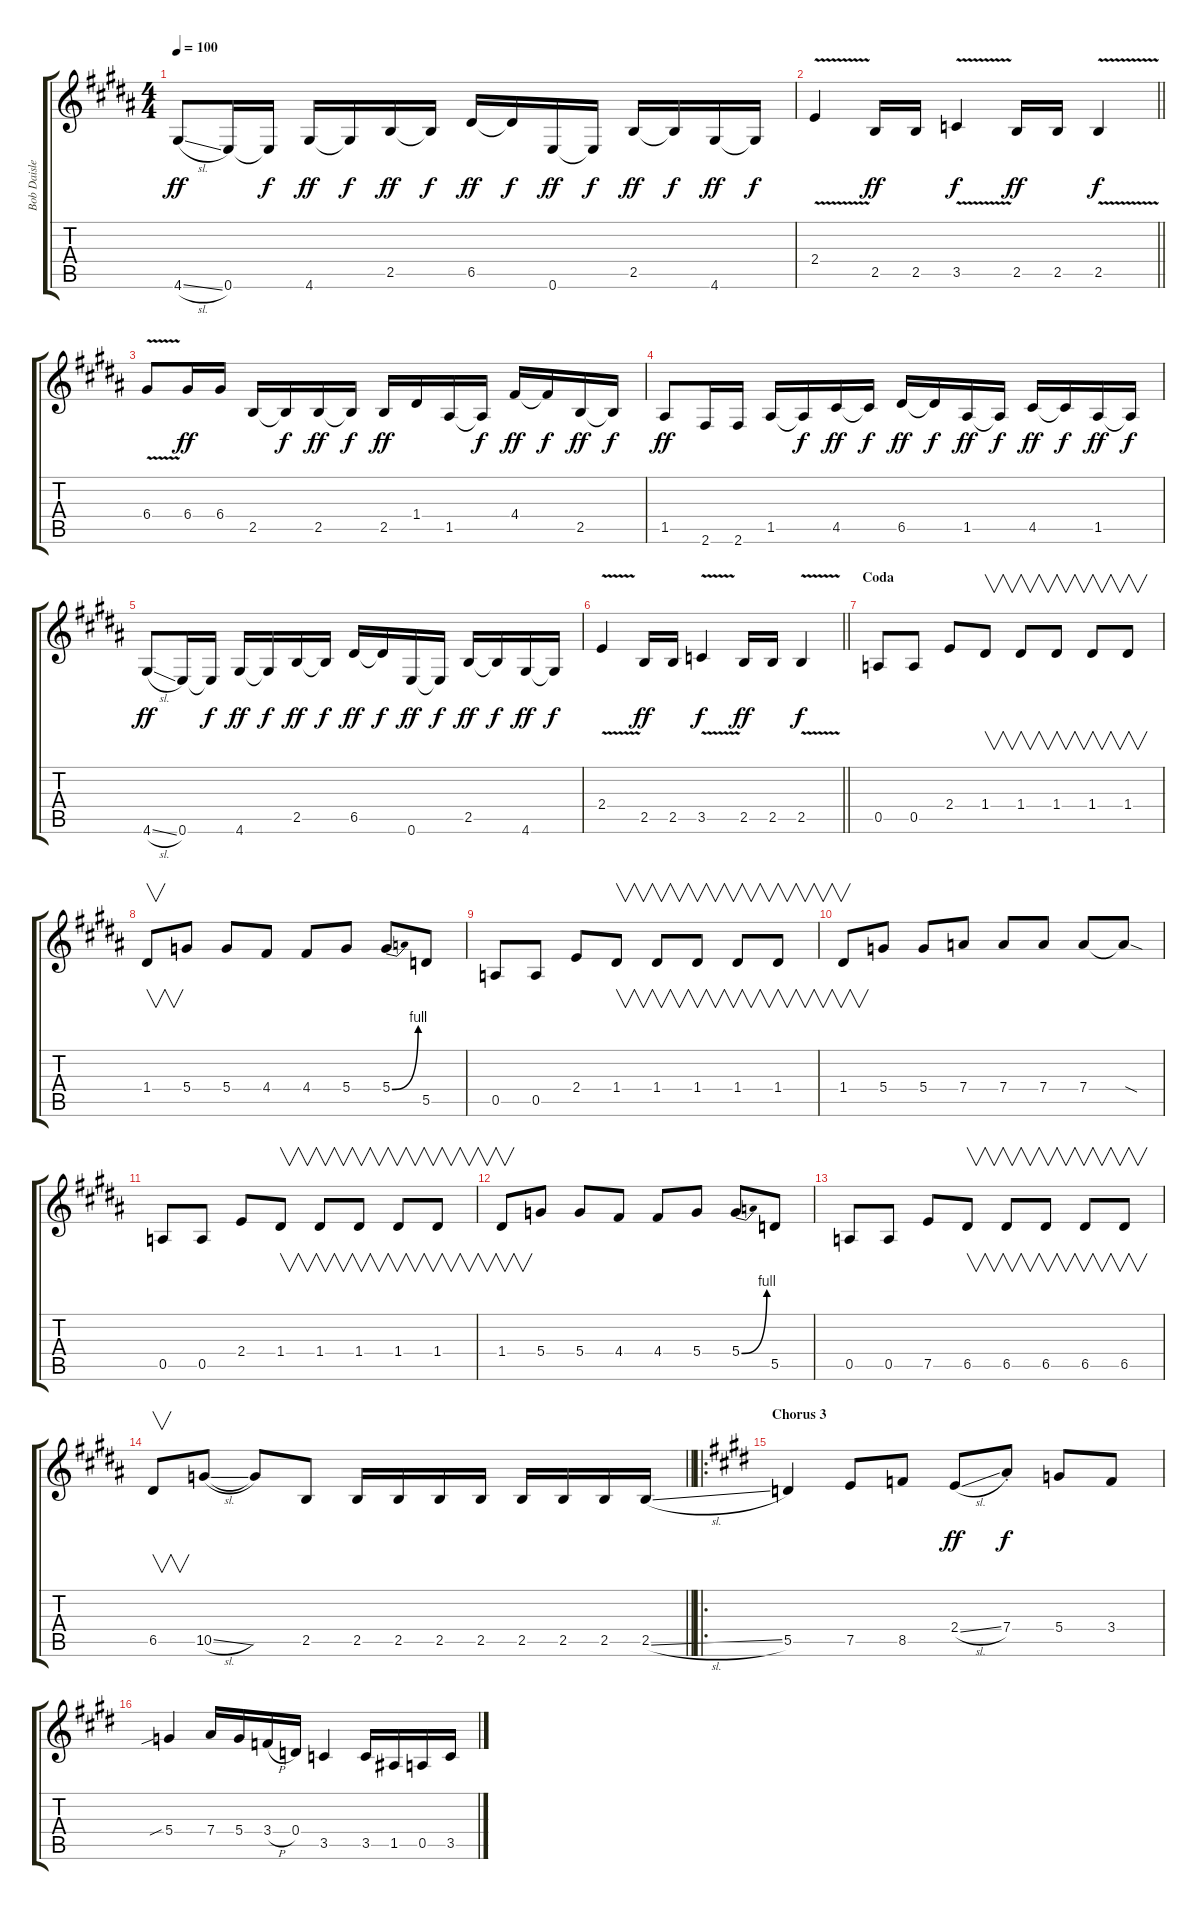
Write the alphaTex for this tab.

\track ("Bob Daisley" "Bob Daisle") {instrument electricbasspick}
\staff {score tabs}
\tuning (E4 B3 G3 D3 A2 E2) {hide}
\ts (4 4)
\tempo 100
\clef g2
\ks b
4.6{sl}.8{dy ff} 0.6.16 0.6{t}.16{dy f} 4.6.16{dy ff} 4.6{t}.16{dy f} 2.5.16{dy ff} 2.5{t}.16{dy f} 6.5.16{dy ff} 6.5{t}.16{dy f} 0.6.16{dy ff} 0.6{t}.16{dy f} 2.5.16{dy ff} 2.5{t}.16{dy f} 4.6.16{dy ff} 4.6{t}.16{dy f} |
\barLineRight lightlight
2.4{v}.4 2.5.16{dy ff} 2.5.16 3.5{v}.4{dy f} 2.5.16{dy ff} 2.5.16 2.5{v}.4{dy f} |
6.4{v}.8 6.4.16{dy ff} 6.4.16 2.5.16 2.5{t}.16{dy f} 2.5.16{dy ff} 2.5{t}.16{dy f} 2.5.16{dy ff} 1.4.16 1.5.16 1.5{t}.16{dy f} 4.4.16{dy ff} 4.4{t}.16{dy f} 2.5.16{dy ff} 2.5{t}.16{dy f} |
1.5.8{dy ff} 2.6.16 2.6.16 1.5.16 1.5{t}.16{dy f} 4.5.16{dy ff} 4.5{t}.16{dy f} 6.5.16{dy ff} 6.5{t}.16{dy f} 1.5.16{dy ff} 1.5{t}.16{dy f} 4.5.16{dy ff} 4.5{t}.16{dy f} 1.5.16{dy ff} 1.5{t}.16{dy f} |
4.6{sl}.8{dy ff} 0.6.16 0.6{t}.16{dy f} 4.6.16{dy ff} 4.6{t}.16{dy f} 2.5.16{dy ff} 2.5{t}.16{dy f} 6.5.16{dy ff} 6.5{t}.16{dy f} 0.6.16{dy ff} 0.6{t}.16{dy f} 2.5.16{dy ff} 2.5{t}.16{dy f} 4.6.16{dy ff} 4.6{t}.16{dy f} |
\barLineRight lightlight
2.4{v}.4 2.5.16{dy ff} 2.5.16 3.5{v}.4{dy f} 2.5.16{dy ff} 2.5.16 2.5{v}.4{dy f} |
\section ("" "Coda")
0.5.8 0.5.8 2.4.8 1.4.8{v} 1.4.8{v} 1.4.8{v} 1.4.8{v} 1.4.8{v} |
1.4.8{v} 5.4.8 5.4.8 4.4.8 4.4.8 5.4.8 5.4{be (bend 0 0 60 4)}.8 5.5.8 |
0.5.8 0.5.8 2.4.8 1.4.8{v} 1.4.8{v} 1.4.8{v} 1.4.8{v} 1.4.8{v} |
1.4.8{v} 5.4.8 5.4.8 7.4.8 7.4.8 7.4.8 7.4.8 7.4{sod t}.8 |
0.5.8 0.5.8 2.4.8 1.4.8{v} 1.4.8{v} 1.4.8{v} 1.4.8{v} 1.4.8{v} |
1.4.8{v} 5.4.8 5.4.8 4.4.8 4.4.8 5.4.8 5.4{be (bend 0 0 60 4)}.8 5.5.8 |
0.5.8 0.5.8 7.5.8 6.5.8{v} 6.5.8{v} 6.5.8{v} 6.5.8{v} 6.5.8{v} |
\barLineRight lightlight
6.5.8{v} 10.5{sl}.8 10.5{t}.8 2.5.8 2.5.16 2.5.16 2.5.16 2.5.16 2.5.16 2.5.16 2.5.16 2.5{sl}.16 |
\ro
\section ("" "Chorus 3")
\ks e
5.5.4 7.5.8 8.5.8 2.4{sl}.8{dy ff} 7.4{st}.8{dy f} 5.4.8 3.4.8 |
5.4{sib}.4 7.4.16 5.4.16 3.4{h}.16 0.4.16 3.5.4 3.5.16 1.5.16 0.5.16 3.5.16
